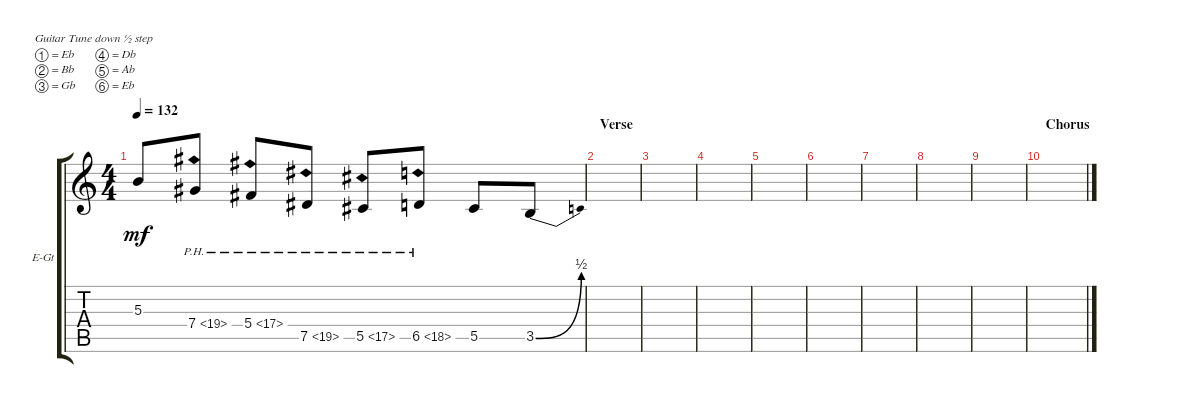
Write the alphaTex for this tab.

\defaultSystemsLayout 4
\bracketExtendMode groupsimilarinstruments
\firstSystemTrackNameOrientation horizontal
\otherSystemsTrackNameOrientation horizontal
\track ("SOLO" "E-Gt") {solo instrument distortionguitar}
\staff {score tabs}
\tuning (Eb4 Bb3 Gb3 Db3 Ab2 Eb2)
\ts (4 4)
\tempo 132
\clef g2
\ks aminor
5.3{t}.8{dy mf} 7.4{ph 12}.8 5.4{ph 12}.8 7.5{ph 12}.8 5.5{ph 12}.8 6.5{ph 12}.8 5.5.8 3.5{be (bend 0 0 27 2)}.8 |
\section ("" "Verse")
|
|
|
|
|
|
|
|
\section ("" "Chorus")
